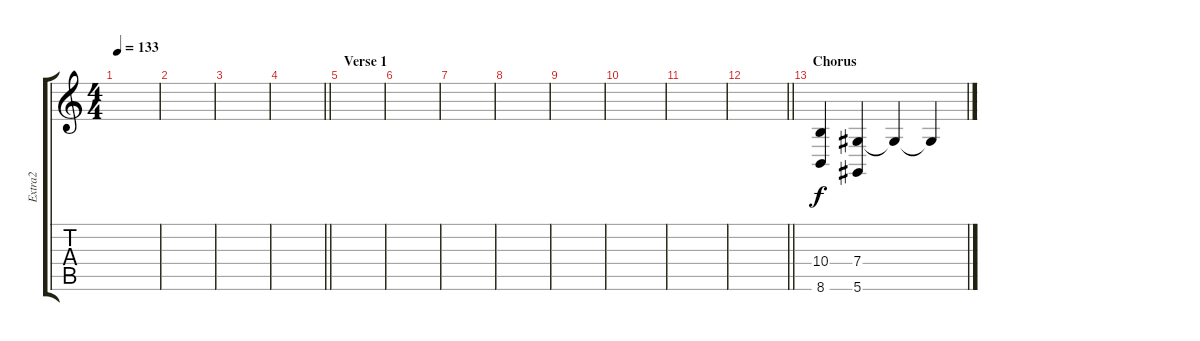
\track ("Extra2" "Extra2") {instrument synthstrings1}
\staff {score tabs}
\tuning (Eb4 Bb3 Gb3 Db3 Ab2 Eb2) {hide}
\ts (4 4)
\tempo 133
\clef g2
\ks c
|
|
|
\barLineRight lightlight
|
\section ("" "Verse 1")
|
|
|
|
|
|
|
\barLineRight lightlight
|
\section ("" "Chorus")
(10.4 8.6).4 (7.4 5.6).4 7.4{t}.4 7.4{t}.4
